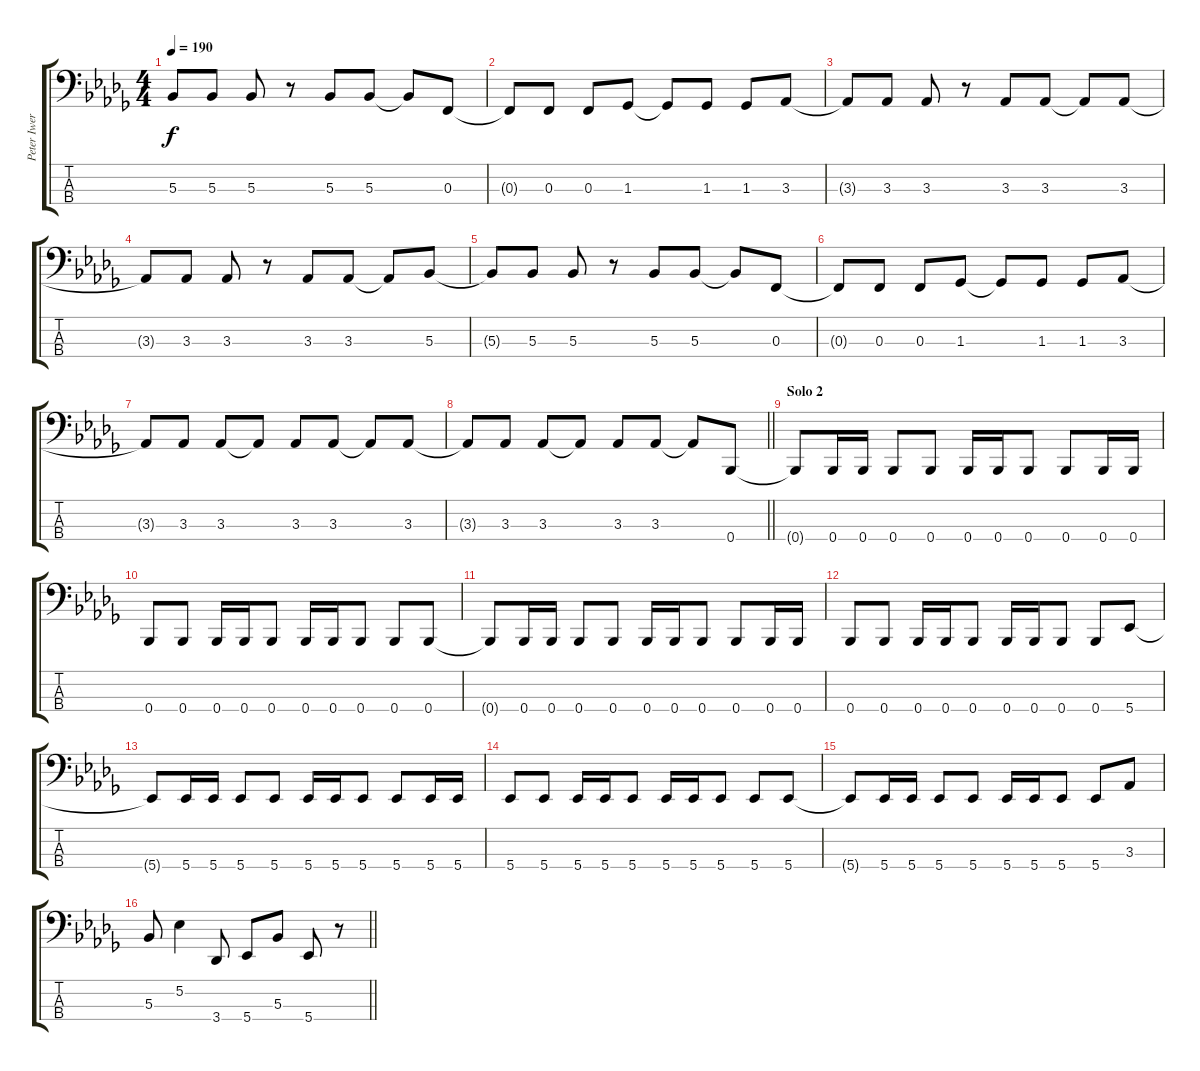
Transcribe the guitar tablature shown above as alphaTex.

\track ("Peter Iwers" "Peter Iwer") {instrument electricbassfinger}
\staff {score tabs}
\tuning (Eb2 Bb1 F1 Bb0) {hide}
\ts (4 4)
\tempo 190
\clef f4
\ks db
5.3{t}.8{dy f} 5.3.8 5.3.8 r.8 5.3.8 5.3.8 5.3{t}.8 0.3.8 |
0.3{t}.8 0.3.8 0.3.8 1.3.8 1.3{t}.8 1.3.8 1.3.8 3.3.8 |
3.3{t}.8 3.3.8 3.3.8 r.8 3.3.8 3.3.8 3.3{t}.8 3.3.8 |
3.3{t}.8 3.3.8 3.3.8 r.8 3.3.8 3.3.8 3.3{t}.8 5.3.8 |
5.3{t}.8 5.3.8 5.3.8 r.8 5.3.8 5.3.8 5.3{t}.8 0.3.8 |
0.3{t}.8 0.3.8 0.3.8 1.3.8 1.3{t}.8 1.3.8 1.3.8 3.3.8 |
3.3{t}.8 3.3.8 3.3.8 3.3{t}.8 3.3.8 3.3.8 3.3{t}.8 3.3.8 |
\barLineRight lightlight
3.3{t}.8 3.3.8 3.3.8 3.3{t}.8 3.3.8 3.3.8 3.3{t}.8 0.4.8 |
\section ("" "Solo 2")
0.4{t}.8 0.4.16 0.4.16 0.4.8 0.4.8 0.4.16 0.4.16 0.4.8 0.4.8 0.4.16 0.4.16 |
0.4.8 0.4.8 0.4.16 0.4.16 0.4.8 0.4.16 0.4.16 0.4.8 0.4.8 0.4.8 |
0.4{t}.8 0.4.16 0.4.16 0.4.8 0.4.8 0.4.16 0.4.16 0.4.8 0.4.8 0.4.16 0.4.16 |
0.4.8 0.4.8 0.4.16 0.4.16 0.4.8 0.4.16 0.4.16 0.4.8 0.4.8 5.4.8 |
5.4{t}.8 5.4.16 5.4.16 5.4.8 5.4.8 5.4.16 5.4.16 5.4.8 5.4.8 5.4.16 5.4.16 |
5.4.8 5.4.8 5.4.16 5.4.16 5.4.8 5.4.16 5.4.16 5.4.8 5.4.8 5.4.8 |
5.4{t}.8 5.4.16 5.4.16 5.4.8 5.4.8 5.4.16 5.4.16 5.4.8 5.4.8 3.3.8 |
\barLineRight lightlight
5.3.8 5.2.4 3.4.8 5.4.8 5.3.8 5.4.8 r.8
